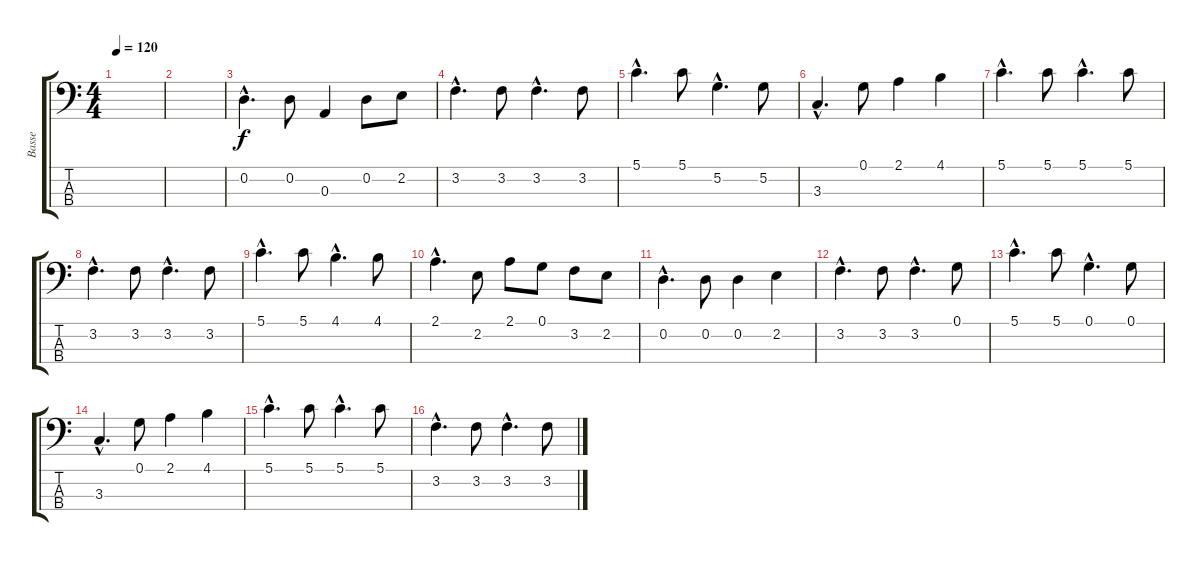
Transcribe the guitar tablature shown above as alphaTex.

\track ("Basse" "Basse") {instrument electricbassfinger}
\staff {score tabs}
\tuning (G2 D2 A1 E1) {hide}
\ts (4 4)
\tempo 120
\clef f4
\ks c
|
|
0.2{hac}.4{d} 0.2.8 0.3.4 0.2.8 2.2.8 |
3.2{hac}.4{d} 3.2.8 3.2{hac}.4{d} 3.2.8 |
5.1{hac}.4{d} 5.1.8 5.2{hac}.4{d} 5.2.8 |
3.3{hac}.4{d} 0.1.8 2.1.4 4.1.4 |
5.1{hac}.4{d} 5.1.8 5.1{hac}.4{d} 5.1.8 |
3.2{hac}.4{d} 3.2.8 3.2{hac}.4{d} 3.2.8 |
5.1{hac}.4{d} 5.1.8 4.1{hac}.4{d} 4.1.8 |
2.1{hac}.4{d} 2.2.8 2.1.8 0.1.8 3.2.8 2.2.8 |
0.2{hac}.4{d} 0.2.8 0.2.4 2.2.4 |
3.2{hac}.4{d} 3.2.8 3.2{hac}.4{d} 0.1.8 |
5.1{hac}.4{d} 5.1.8 0.1{hac}.4{d} 0.1.8 |
3.3{hac}.4{d} 0.1.8 2.1.4 4.1.4 |
5.1{hac}.4{d} 5.1.8 5.1{hac}.4{d} 5.1.8 |
3.2{hac}.4{d} 3.2.8 3.2{hac}.4{d} 3.2.8
